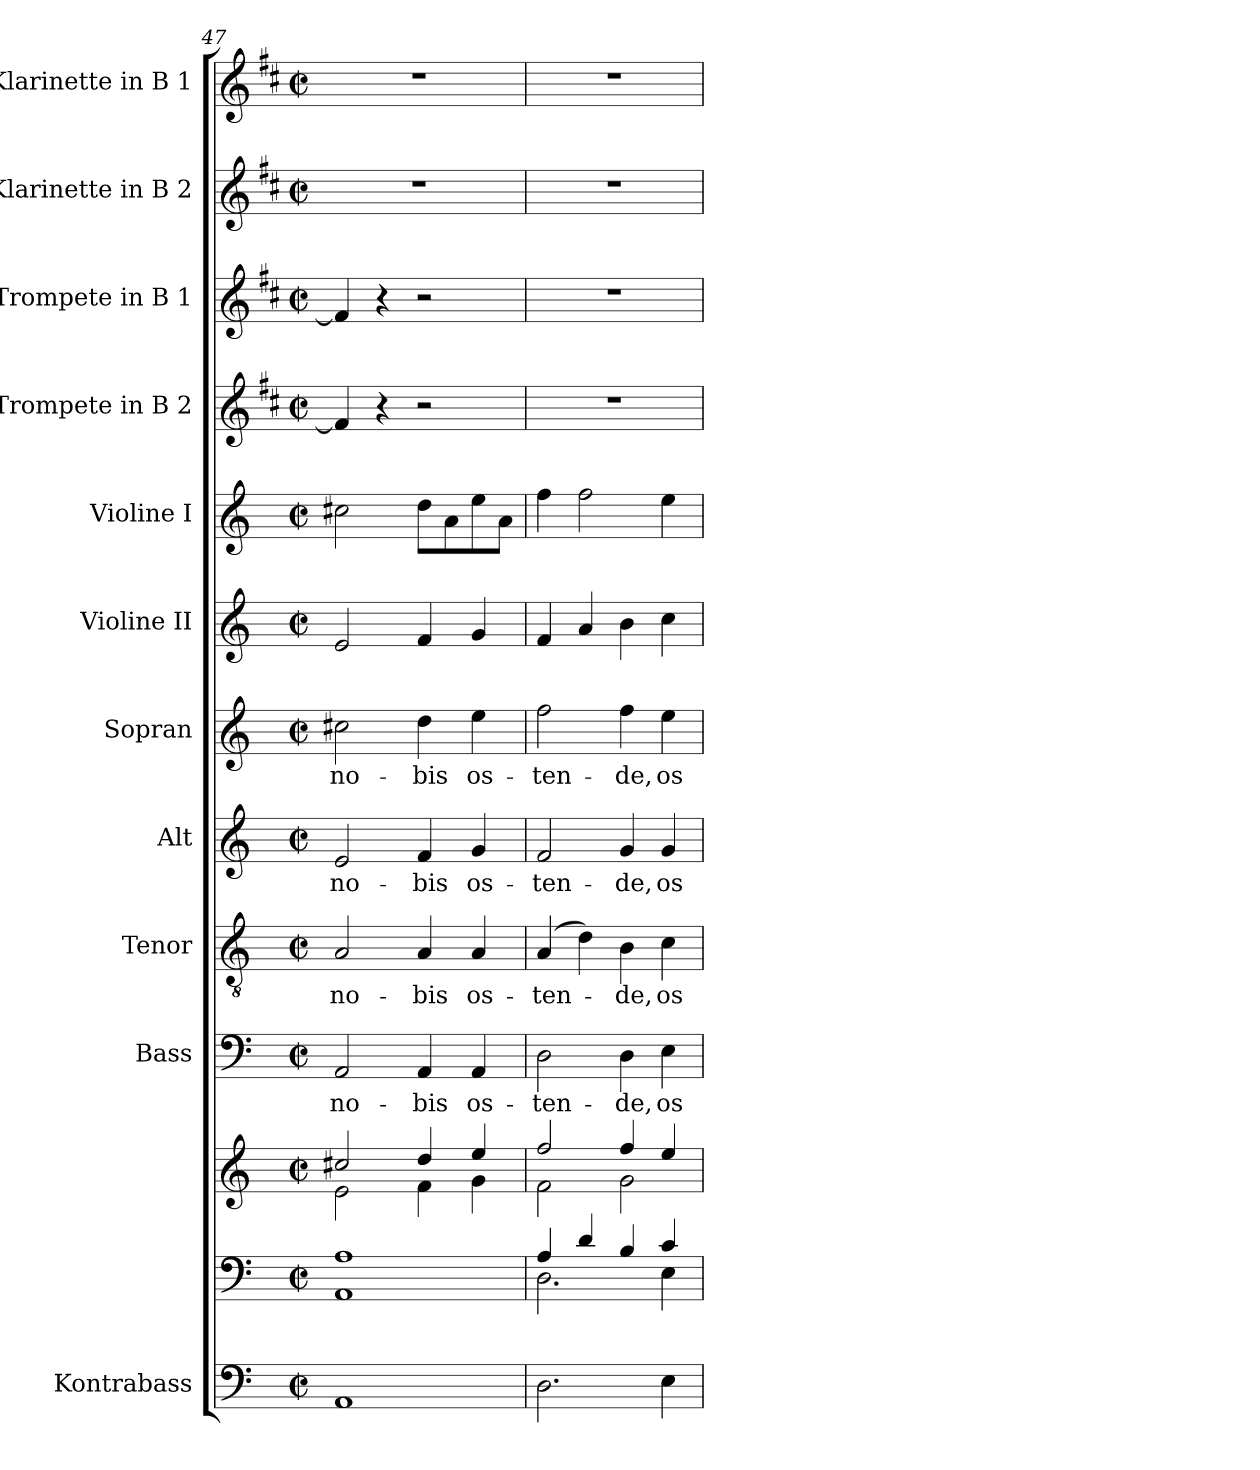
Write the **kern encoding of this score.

**kern	**kern	**kern	**kern	**text	**kern	**text	**kern	**text	**kern	**text	**kern	**kern	**kern	**kern	**kern	**kern
*part12	*part11	*part11	*part10	*part10	*part9	*part9	*part8	*part8	*part7	*part7	*part6	*part5	*part4	*part3	*part2	*part1
*staff13	*staff12	*staff11	*staff10	*staff10	*staff9	*staff9	*staff8	*staff8	*staff7	*staff7	*staff6	*staff5	*staff4	*staff3	*staff2	*staff1
*I"Kontrabass	*	*	*I"Bass	*	*I"Tenor	*	*I"Alt	*	*I"Sopran	*	*I"Violine II	*I"Violine I	*I"Trompete in B 2	*I"Trompete in B 1	*I"Klarinette in B 2	*I"Klarinette in B 1
*I'Kb.	*	*	*I'B	*	*I'T	*	*I'A	*	*I'S	*	*I'Vl. II	*I'Vl. I	*	*	*	*
*clefF4	*clefF4	*clefG2	*clefF4	*	*clefGv2	*	*clefG2	*	*clefG2	*	*clefG2	*clefG2	*clefG2	*clefG2	*clefG2	*clefG2
*ITrd7c12	*	*	*	*	*	*	*	*	*	*	*	*	*ITrd1c2	*ITrd1c2	*ITrd1c2	*ITrd1c2
*k[]	*k[]	*k[]	*k[]	*	*k[]	*	*k[]	*	*k[]	*	*k[]	*k[]	*k[]	*k[]	*k[]	*k[]
*C:	*C:	*C:	*C:	*	*C:	*	*C:	*	*C:	*	*C:	*C:	*C:	*C:	*C:	*C:
*M2/2	*M2/2	*M2/2	*M2/2	*	*M2/2	*	*M2/2	*	*M2/2	*	*M2/2	*M2/2	*M2/2	*M2/2	*M2/2	*M2/2
*met(c|)	*met(c|)	*met(c|)	*met(c|)	*	*met(c|)	*	*met(c|)	*	*met(c|)	*	*met(c|)	*met(c|)	*met(c|)	*met(c|)	*met(c|)	*met(c|)
=47	=47	=47	=47	=47	=47	=47	=47	=47	=47	=47	=47	=47	=47	=47	=47	=47
*	*^	*^	*	*	*	*	*	*	*	*	*	*	*	*	*	*
!	!	!	!	!	!	!LO:LY:b	!	!LO:LY:b	!	!LO:LY:b	!	!LO:LY:b	!	!	!	!	!	!
1AAA	1A	1AA	2cc#X/	2e\	2AA/	no-	2A/	no-	2e/	no-	2cc#X\	no-	2e/	2cc#X\	4e/]	4e/]	1r	1r
.	.	.	.	.	.	.	.	.	.	.	.	.	.	.	4r	4r	.	.
!	!	!	!	!	!	!LO:LY:b	!	!LO:LY:b	!	!LO:LY:b	!	!LO:LY:b	!	!	!	!	!	!
.	.	.	4dd/	4f\	4AA/	-bis	4A/	-bis	4f/	-bis	4dd\	-bis	4f/	8dd\L	2r	2r	.	.
.	.	.	.	.	.	.	.	.	.	.	.	.	.	8a\	.	.	.	.
!	!	!	!	!	!	!LO:LY:b	!	!LO:LY:b	!	!LO:LY:b	!	!LO:LY:b	!	!	!	!	!	!
.	.	.	4ee/	4g\	4AA/	os-	4A/	os-	4g/	os-	4ee\	os-	4g/	8ee\	.	.	.	.
.	.	.	.	.	.	.	.	.	.	.	.	.	.	8a\J	.	.	.	.
=48	=48	=48	=48	=48	=48	=48	=48	=48	=48	=48	=48	=48	=48	=48	=48	=48	=48	=48
!	!	!	!	!	!	!LO:LY:b	!	!LO:LY:b	!	!LO:LY:b	!	!LO:LY:b	!	!	!	!	!	!
2.DD\	4A/	2.D\	2ff/	2f\	2D\	-ten-	(4A/	-ten-	2f/	-ten-	2ff\	-ten-	4f/	4ff\	1r	1r	1r	1r
.	4d/	.	.	.	.	.	4d\)	.	.	.	.	.	4a/	2ff\	.	.	.	.
!	!	!	!	!	!	!LO:LY:b	!	!LO:LY:b	!	!LO:LY:b	!	!LO:LY:b	!	!	!	!	!	!
.	4B/	.	4ff/	2g\	4D\	-de,	4B\	-de,	4g/	-de,	4ff\	-de,	4b\	.	.	.	.	.
!	!	!	!	!	!	!LO:LY:b	!	!LO:LY:b	!	!LO:LY:b	!	!LO:LY:b	!	!	!	!	!	!
4EE\	4c/	4E\	4ee/	.	4E\	os-	4c\	os-	4g/	os-	4ee\	os-	4cc\	4ee\	.	.	.	.
*	*v	*v	*	*	*	*	*	*	*	*	*	*	*	*	*	*	*	*
*	*	*v	*v	*	*	*	*	*	*	*	*	*	*	*	*	*	*
=	=	=	=	=	=	=	=	=	=	=	=	=	=	=	=	=
*-	*-	*-	*-	*-	*-	*-	*-	*-	*-	*-	*-	*-	*-	*-	*-	*-
